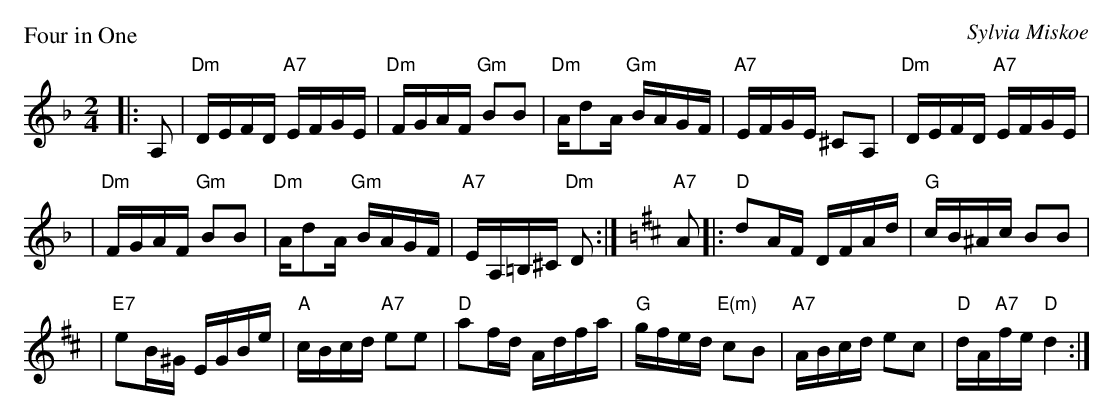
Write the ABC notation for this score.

X:1
P: Four in One
C: Sylvia Miskoe
M:2/4
L:1/16
K: Dm
|: A,2 \
|  "Dm"DEFD "A7"EFGE | "Dm"FGAF "Gm"B2B2 | "Dm"Ad2A "Gm"BAGF | "A7"EFGE ^C2A,2 | "Dm"DEFD "A7"EFGE |
| "Dm"FGAF "Gm"B2B2 | "Dm"Ad2A "Gm"BAGF | "A7"EA,=B,^C "Dm"D2 :| [K:D] "A7"A2 |: "D"d2AF DFAd | "G"cB^Ac B2B2 |
| "E7"e2B^G EGBe | "A"cBcd "A7"e2e2 | "D"a2fd Adfa | "G"gfed "E(m)"c2B2 | "A7"ABcd e2c2 | "D"dA"A7"fe "D"d4 :|
